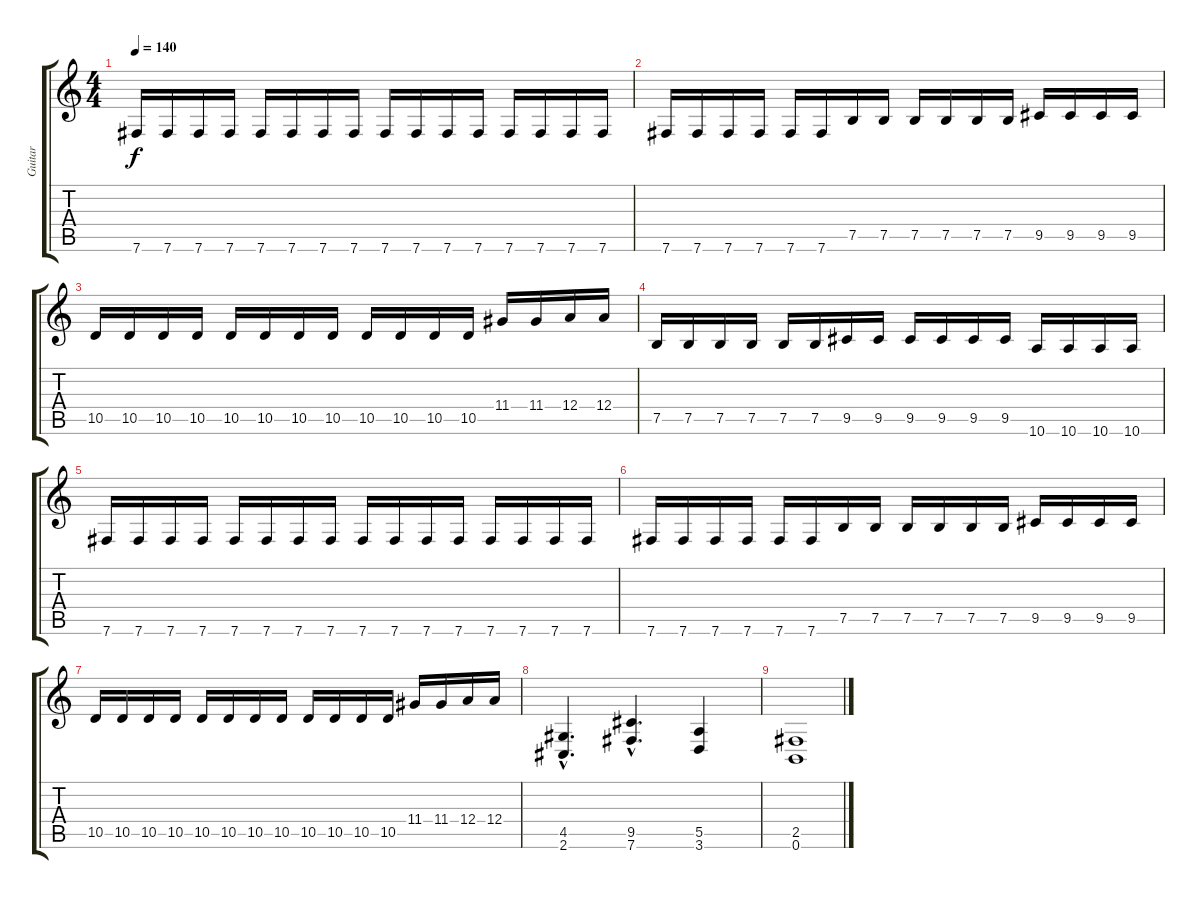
\track ("Guitar" "Guitar") {instrument distortionguitar}
\staff {score tabs}
\tuning (B3 Gb3 D3 A2 E2 B1) {hide}
\ts (4 4)
\tempo 140
\clef g2
\ks c
7.6.16{dy f} 7.6.16 7.6.16 7.6.16 7.6.16 7.6.16 7.6.16 7.6.16 7.6.16 7.6.16 7.6.16 7.6.16 7.6.16 7.6.16 7.6.16 7.6.16 |
7.6.16 7.6.16 7.6.16 7.6.16 7.6.16 7.6.16 7.5.16 7.5.16 7.5.16 7.5.16 7.5.16 7.5.16 9.5.16 9.5.16 9.5.16 9.5.16 |
10.5.16 10.5.16 10.5.16 10.5.16 10.5.16 10.5.16 10.5.16 10.5.16 10.5.16 10.5.16 10.5.16 10.5.16 11.4.16 11.4.16 12.4.16 12.4.16 |
7.5.16 7.5.16 7.5.16 7.5.16 7.5.16 7.5.16 9.5.16 9.5.16 9.5.16 9.5.16 9.5.16 9.5.16 10.6.16 10.6.16 10.6.16 10.6.16 |
7.6.16 7.6.16 7.6.16 7.6.16 7.6.16 7.6.16 7.6.16 7.6.16 7.6.16 7.6.16 7.6.16 7.6.16 7.6.16 7.6.16 7.6.16 7.6.16 |
7.6.16 7.6.16 7.6.16 7.6.16 7.6.16 7.6.16 7.5.16 7.5.16 7.5.16 7.5.16 7.5.16 7.5.16 9.5.16 9.5.16 9.5.16 9.5.16 |
10.5.16 10.5.16 10.5.16 10.5.16 10.5.16 10.5.16 10.5.16 10.5.16 10.5.16 10.5.16 10.5.16 10.5.16 11.4.16 11.4.16 12.4.16 12.4.16 |
(4.5{hac} 2.6{hac}).4{d} (9.5{hac} 7.6{hac}).4{d} (5.5 3.6).4 |
(2.5 0.6).1
